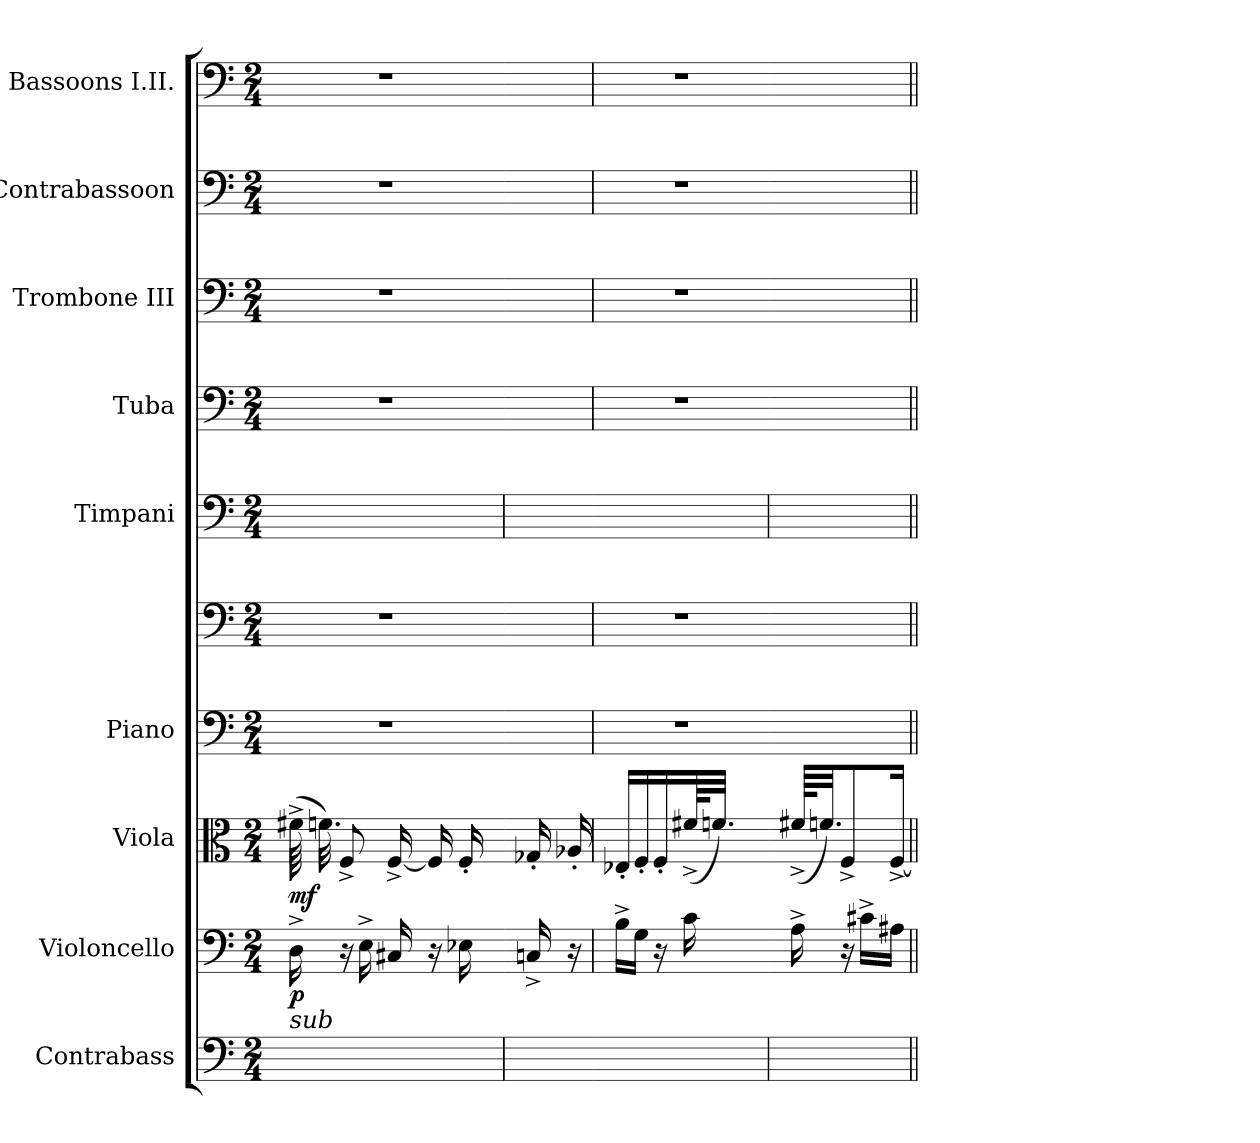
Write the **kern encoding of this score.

**kern	**kern	**dynam	**kern	**dynam	**kern	**kern	**kern	**kern	**kern	**kern	**kern
*part9	*part8	*part8	*part7	*part7	*part6	*part6	*part5	*part4	*part3	*part2	*part1
*staff10	*staff9	*staff9	*staff8	*staff8	*staff7	*staff6	*staff5	*staff4	*staff3	*staff2	*staff1
*I"Contrabass	*I"Violoncello	*	*I"Viola	*	*I"Piano	*	*I"Timpani	*I"Tuba	*I"Trombone III	*I"Contrabassoon	*I"Bassoons I.II.
*I'Cb.	*I'Vc.	*	*I'Vla.	*	*I'Pno.	*	*I'Timp.	*I'Tba.	*I'Tbn.	*I'Cbsn.	*I'Bsn.
*clefF4	*clefF4	*	*clefC3	*	*clefF4	*clefF4	*clefF4	*clefF4	*clefF4	*clefF4	*clefF4
*k[]	*k[]	*	*k[]	*	*k[]	*k[]	*k[]	*k[]	*k[]	*k[]	*k[]
*M2/4	*M2/4	*	*M2/4	*	*M2/4	*M2/4	*M2/4	*M2/4	*M2/4	*M2/4	*M2/4
=	=	=	=	=	=	=	=	=	=	=	=
!	!LO:TX:b:i:t=sub	!	!	!	!	!	!	!	!	!	!
16ryy	16D^	p	(64f#X^	mf	2r	2r	16ryy	2r	2r	2r	2r
.	.	.	32.fn)	.	.	.	.	.	.	.	.
16ryy	16r	.	8F^	.	.	.	16ryy	.	.	.	.
16ryy	16E^	.	.	.	.	.	8ryy	.	.	.	.
16ryy	16C#X	.	[16F^	.	.	.	.	.	.	.	.
16ryy	16r	.	16F]	.	.	.	16ryy	.	.	.	.
16ryy	16E-X	.	16F'	.	.	.	16ryy	.	.	.	.
8ryy	8ryy	.	8ryy	.	.	.	8ryy	.	.	.	.
=	=-	=-	=-	=-	=-	=-	=	=-	=-	=-	=-
16ryy	16Cn^	.	16G-X'	.	8ryy	8ryy	16ryy	8ryy	8ryy	8ryy	8ryy
16ryy	16r	.	16A-X'	.	.	.	16ryy	.	.	.	.
=-	=	=	=	=	=	=	=-	=	=	=	=
16ryy	16B^LL	.	16E-X'LL	.	2r	2r	8ryy	2r	2r	2r	2r
16ryy	16GJJ	.	16F'	.	.	.	.	.	.	.	.
16ryy	16r	.	16F'	.	.	.	16ryy	.	.	.	.
16ryy	16c	.	(64f#X^KL	.	.	.	16ryy	.	.	.	.
.	.	.	32.fnJJJ)	.	.	.	.	.	.	.	.
4ryy	4ryy	.	4ryy	.	.	.	4ryy	.	.	.	.
=	=-	=-	=-	=-	=-	=-	=	=-	=-	=-	=-
16ryy	16A^	.	(64f#X^KLLL	.	4ryy	4ryy	16ryy	4ryy	4ryy	4ryy	4ryy
.	.	.	32.fnJJ)	.	.	.	.	.	.	.	.
16ryy	16r	.	8F^	.	.	.	16ryy	.	.	.	.
16ryy	16c#X^LL	.	.	.	.	.	8ryy	.	.	.	.
16ryy	16A#XJJ	.	[16F^Jk	.	.	.	.	.	.	.	.
=||	=||	=||	=||	=||	=||	=||	=||	=||	=||	=||	=||
*-	*-	*-	*-	*-	*-	*-	*-	*-	*-	*-	*-
